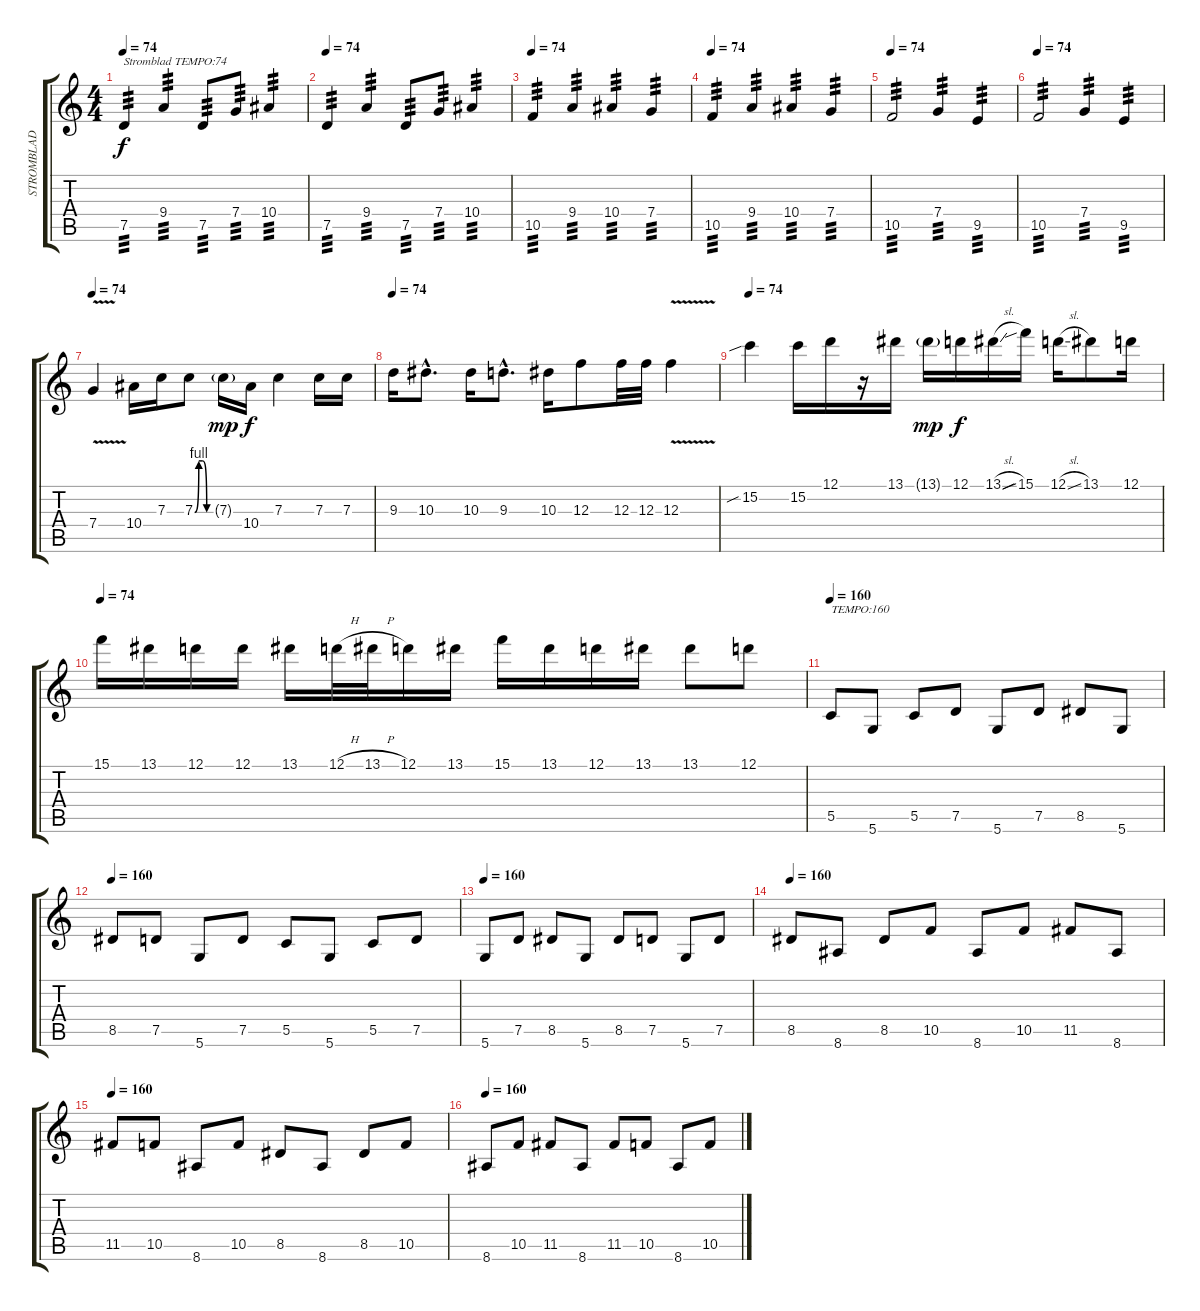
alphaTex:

\track ("STROMBLAD DISTORTION" "STROMBLAD ") {instrument distortionguitar}
\staff {score tabs}
\tuning (D4 A3 F3 C3 G2 D2) {hide}
\ts (4 4)
\tempo 74
\clef g2
\ks c
7.5.4{txt "Stromblad TEMPO:74" tp 3 dy f instrument distortionguitar} 9.4.4{tp 3} 7.5.8{tp 3} 7.4.8{tp 3} 10.4.4{tp 3} |
\tempo 74
7.5.4{tp 3} 9.4.4{tp 3} 7.5.8{tp 3} 7.4.8{tp 3} 10.4.4{tp 3} |
\tempo 74
10.5.4{tp 3} 9.4.4{tp 3} 10.4.4{tp 3} 7.4.4{tp 3} |
\tempo 74
10.5.4{tp 3} 9.4.4{tp 3} 10.4.4{tp 3} 7.4.4{tp 3} |
\tempo 74
10.5.2{tp 3} 7.4.4{tp 3} 9.5.4{tp 3} |
\tempo 74
10.5.2{tp 3} 7.4.4{tp 3} 9.5.4{tp 3} |
\tempo 74
7.4{v}.4 10.4.16 7.3.16 7.3{be (custom 0 0 15 4 30 4 45 0 60 0)}.8 7.3{g}.16{dy mp} 10.4.16{dy f} 7.3.4 7.3.16 7.3.16 |
\tempo 74
9.3.16 10.3{hac}.8{d} 10.3.16 9.3{hac}.8{d} 10.3.16 12.3.8 12.3.32 12.3.32 12.3{v}.4 |
\tempo 74
15.2{sib}.4 15.2.16 12.1.16 r.16 13.1.16 13.1{g}.16{dy mp} 12.1.16{dy f} 13.1{sl}.16 15.1{sib}.16 12.1{sl}.16 13.1.8 12.1.16 |
\tempo 74
15.1.16 13.1.16 12.1.16 12.1.16 13.1.16 12.1{h}.32 13.1{h}.32 12.1.16 13.1.16 15.1.16 13.1.16 12.1.16 13.1.16 13.1.8 12.1.8 |
\tempo 160
5.5.8{txt "TEMPO:160"} 5.6.8 5.5.8 7.5.8 5.6.8 7.5.8 8.5.8 5.6.8 |
\tempo 160
8.5.8 7.5.8 5.6.8 7.5.8 5.5.8 5.6.8 5.5.8 7.5.8 |
\tempo 160
5.6.8 7.5.8 8.5.8 5.6.8 8.5.8 7.5.8 5.6.8 7.5.8 |
\tempo 160
8.5.8 8.6.8 8.5.8 10.5.8 8.6.8 10.5.8 11.5.8 8.6.8 |
\tempo 160
11.5.8 10.5.8 8.6.8 10.5.8 8.5.8 8.6.8 8.5.8 10.5.8 |
\tempo 160
8.6.8 10.5.8 11.5.8 8.6.8 11.5.8 10.5.8 8.6.8 10.5.8
